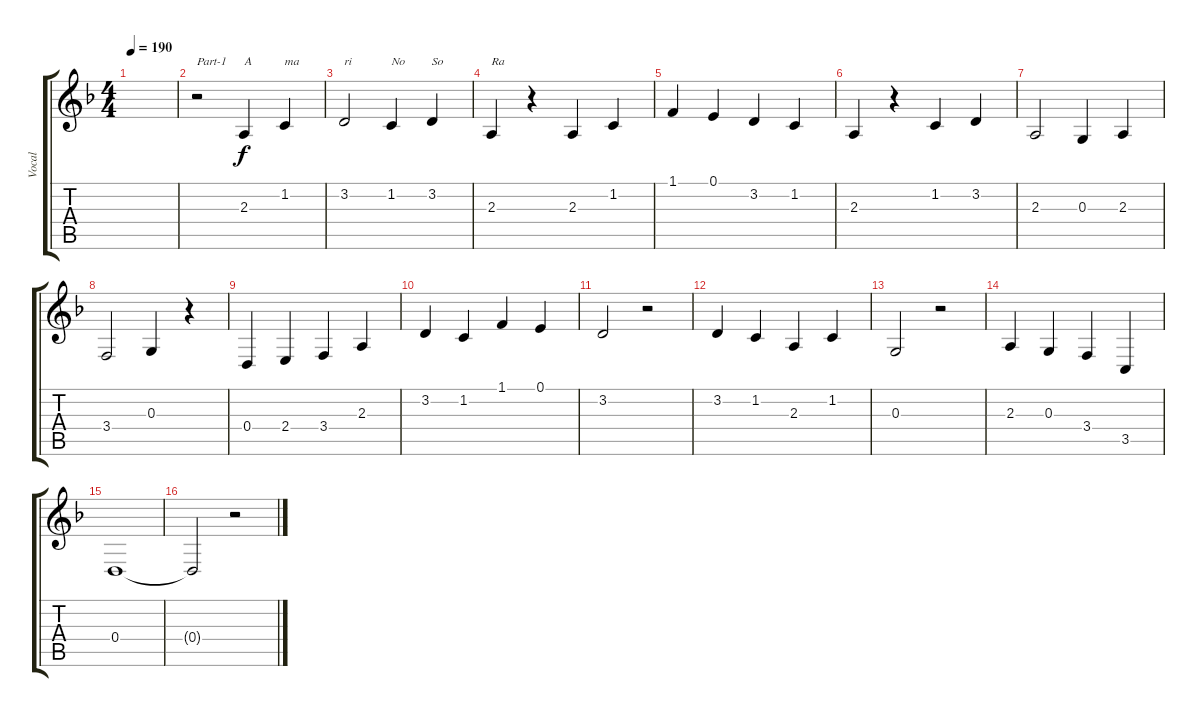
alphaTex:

\track ("Vocal" "Vocal") {instrument acousticgrandpiano}
\staff {score tabs}
\tuning (E4 B3 G3 D3 A2 E2) {hide}
\ts (4 4)
\tempo 190
\clef g2
\ks f
|
r.2{txt "Part-1"} 2.3.4{txt "A"} 1.2.4{txt "ma"} |
3.2.2{txt "ri"} 1.2.4{txt "No"} 3.2.4{txt "So"} |
2.3.4{txt "Ra"} r.4 2.3.4 1.2.4 |
1.1.4 0.1.4 3.2.4 1.2.4 |
2.3.4 r.4 1.2.4 3.2.4 |
2.3.2 0.3.4 2.3.4 |
3.4.2 0.3.4 r.4 |
0.4.4 2.4.4 3.4.4 2.3.4 |
3.2.4 1.2.4 1.1.4 0.1.4 |
3.2.2 r.2 |
3.2.4 1.2.4 2.3.4 1.2.4 |
0.3.2 r.2 |
2.3.4 0.3.4 3.4.4 3.5.4 |
0.4.1 |
0.4{t}.2 r.2
